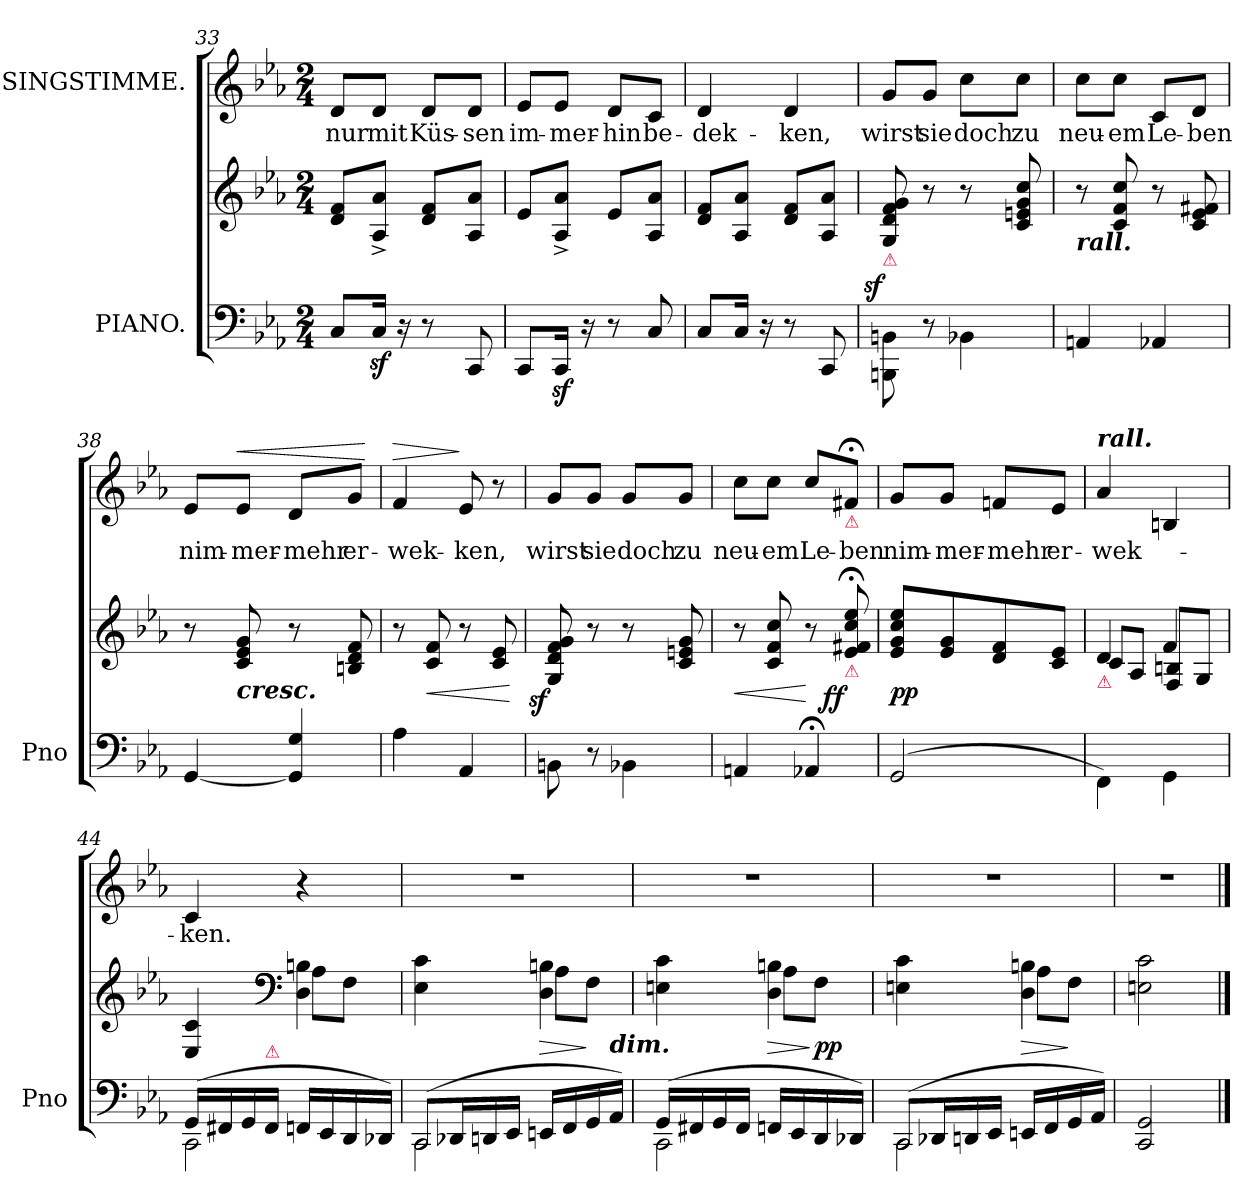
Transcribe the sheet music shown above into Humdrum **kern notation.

**kern	**kern	**dynam	**kern	**text	**dynam
*part2	*part2	*part2	*part1	*part1	*part1
*staff3	*staff2	*staff2/3	*staff1	*staff1	*staff1
*I"PIANO.	*	*	*I"SINGSTIMME.	*	*
*I'Pno	*	*	*	*	*
*clefF4	*clefG2	*	*clefG2	*	*
*k[b-e-a-]	*k[b-e-a-]	*	*k[b-e-a-]	*	*
*c:	*c:	*	*c:	*	*
*M2/4	*M2/4	*	*M2/4	*	*
=33	=33	=33	=33	=33	=33
8CL	8d 8fL	.	8d/L	nur	.
16Cz<Jk	8A-^< 8a-^<J	.	8d/J	mit	.
16r	.	.	.	.	.
8r	8d 8fL	.	8d/L	Küs-	.
8CC	8A- 8a-J	.	8d/J	-sen	.
=34	=34	=34	=34	=34	=34
8CCL	8e-L	.	8e-/L	im-	.
16CCz<Jk	8A-^< 8a-^<J	.	8e-/J	-mer-	.
16r	.	.	.	.	.
8r	8e-L	.	8d/L	-hin	.
8C	8A- 8a-J	.	8c/J	be-	.
=35	=35	=35	=35	=35	=35
8CL	8d 8fL	.	4d	-dek-	.
16CJk	8A- 8a-J	.	.	.	.
16r	.	.	.	.	.
8r	8d 8fL	.	4d	-ken,	.
8CC	8A- 8a-J	.	.	.	.
=36	=36	=36	=36	=36	=36
!	!LO:TX:b:color=crimson:t=⚠	!	!	!	!
!	!	!LO:DY:rj	!	!	!
8BBBn\ 8BBn\	8G/ 8d/ 8f/ 8g/	sf	8g/L	wirst	.
8r	8r	.	8g/J	sie	.
4BB-X\	8r	.	8cc\L	doch	.
.	8c 8en 8g 8cc	.	8cc\J	zu	.
=37	=37	=37	=37	=37	=37
!	!LO:TX:b:Bi:t=rall.	!	!	!	!
4AAn	8r	.	8cc\L	neu-	.
.	8c 8f 8cc	.	8cc\J	-em	.
4AA-X	8r	.	8c/L	Le-	.
.	8c 8e- 8f#X	.	8d/J	-ben	.
=38	=38	=38	=38	=38	=38
[4GG	8r	.	8e-/L	nim-	.
!	!LO:TX:c:Bi:t=cresc.	!	!	!	!
!	!	!	!	!	!LO:HP:a
.	8c 8e- 8g	.	8e-/J	-mer-	<
4GG] 4G	8r	.	8d/L	-mehr	.
.	8Bn 8d 8f	.	8g/J	er-	.
.	.	.	.	.	[
=39	=39	=39	=39	=39	=39
!	!	!	!	!	!LO:HP:a
4A-	8r	.	4f	-wek-	>
.	8c 8f	<	.	.	.
4AA-	8r	.	8e-	-ken,	]
.	8c 8e-	.	8r	.	.
.	.	[	.	.	.
=40	=40	=40	=40	=40	=40
!	!	!LO:DY:rj	!	!	!
8BBn\	8G/ 8d/ 8f/ 8g/	sf	8g/L	wirst	.
8r	8r	.	8g/J	sie	.
4BB-X\	8r	.	8g/L	doch	.
.	8c 8en 8g	.	8g/J	zu	.
=41	=41	=41	=41	=41	=41
4AAn	8r	<	8cc\L	neu-	.
.	8c 8f 8cc	.	8cc\J	-em	.
4AA-X;<	8r	[	8cc/L	Le-	.
!	!	!	!LO:TX:b:color=crimson:t=⚠	!	!
!	!LO:TX:b:color=crimson:t=⚠	!	!	!	!
!	!	!LO:DY:rj	!	!	!
.	8e-;< 8f#X;< 8cc;< 8ee-;<	ff	8f#X;</J	-ben	.
=42	=42	=42	=42	=42	=42
(<2GG	8e- 8g 8cc 8ee-L	pp	8g/L	nim-	.
.	8e- 8g	.	8g/J	-mer-	.
.	8d 8f	.	8fn/L	-mehr	.
.	8c 8e-J	.	8e-/J	er-	.
=43	=43	=43	=43	=43	=43
*	*^	*	*	*	*
!	!	!	!	!LO:TX:a:Bi:t=rall.	!	!
!	!LO:TX:b:color=crimson:t=⚠	!	!	!	!	!
4FF\)	4d/	8c\L	.	4a-	-wek-	.
.	.	8A-/J	.	.	.	.
4GG\	4f	8F/ 8Bn/L	.	4Bn	.	.
.	.	8G/J	.	.	.	.
=44	=44	=44	=44	=44	=44	=44
*^	*	*	*	*	*	*
(<16GGLL	2CC	4E-/ 4c/	4ryy	.	4c	-ken.	.
16FF#X	.	.	.	.	.	.	.
16GG	.	.	.	.	.	.	.
!LO:TX:a:Bi:color=crimson:t=⚠	!	!	!	!	!	!	!
16FF#JJ	.	.	.	.	.	.	.
*	*	*clefF4	*	*	*	*	*
16FFnLL	.	4D\ 4Bn\	8A-L	.	4r	.	.
16EE-	.	.	.	.	.	.	.
16DD	.	.	8FJ	.	.	.	.
16DD-XJJ)	.	.	.	.	.	.	.
*	*	*v	*v	*	*	*	*
=45	=45	=45	=45	=45	=45	=45
!LO:N:vis=2	!	!	!	!	!	!
*	*	*^	*	*	*	*
*	*	*	*^	*	*	*	*
(<16CC	2CC	4E- 4c	4ryy	4..ryy	.	2r	.	.
16DD-X	.	.	.	.	.	.	.	.
16DDn	.	.	.	.	.	.	.	.
16EE-JJ	.	.	.	.	.	.	.	.
16EEnLL	.	4D\ 4Bn\	8A-L	.	>	.	.	.
16FF	.	.	.	.	.	.	.	.
16GG	.	.	8FJ	.	]	.	.	.
!	!	!	!	!LO:TX:c:Bi:t=dim.	!	!	!	!
16AA-JJ)	.	.	.	16ryy	.	.	.	.
*	*	*	*v	*v	*	*	*	*
=46	=46	=46	=46	=46	=46	=46	=46
(<16GGLL	2CC	4En 4c	4ryy	.	2r	.	.
16FF#X	.	.	.	.	.	.	.
16GG	.	.	.	.	.	.	.
16FF#JJ	.	.	.	.	.	.	.
16FFnLL	.	4D\ 4Bn\	8A-L	>	.	.	.
16EE-	.	.	.	.	.	.	.
16DD	.	.	8FJ	] pp	.	.	.
16DD-XJJ)	.	.	.	.	.	.	.
=47	=47	=47	=47	=47	=47	=47	=47
!LO:N:vis=2	!	!	!	!	!	!	!
(<16CC	2CC	4En 4c	4ryy	.	2r	.	.
16DD-X	.	.	.	.	.	.	.
16DDn	.	.	.	.	.	.	.
16EE-JJ	.	.	.	.	.	.	.
16EEnLL	.	4D\ 4Bn\	8A-L	>	.	.	.
16FF	.	.	.	.	.	.	.
16GG	.	.	8FJ	]	.	.	.
16AA-JJ)	.	.	.	.	.	.	.
*v	*v	*	*	*	*	*	*
*	*v	*v	*	*	*	*
=48	=48	=48	=48	=48	=48
2CC 2GG	2En\ 2c\	.	2r	.	.
==	==	==	==	==	==
*-	*-	*-	*-	*-	*-
